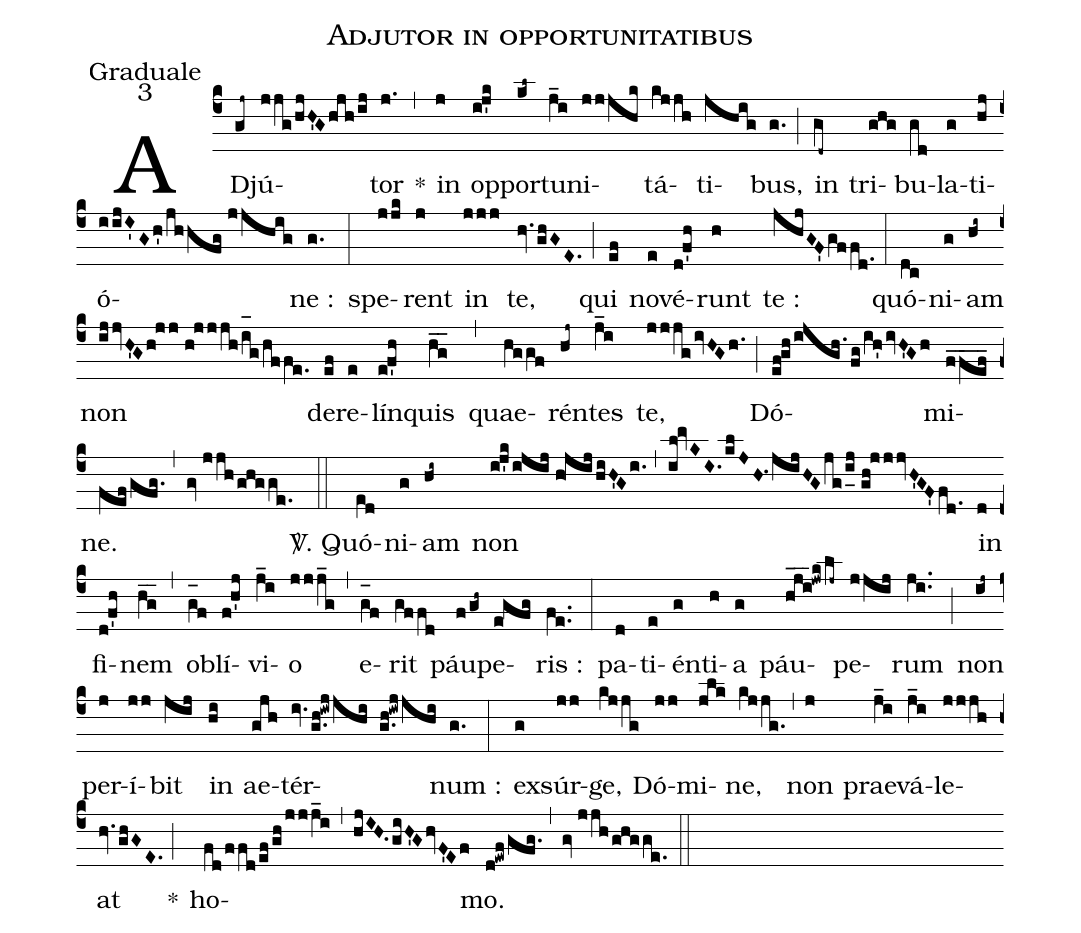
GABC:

name:Adjutor in opportunitatibus;
office-part:Graduale;
mode:3;
%%
(c4) AD(gj~)jú(jjg/hjH'Ghjh/ij)tor(j.) *(,) in(j) op(ij'k)por(kl~)tu(j_i)ni(jjjhk)tá(kjjh)ti(jhig)bus,(g.) (;) in(gd~) tri(ghg)bu(gd)la(g)ti(hj)ó(iijI'Gh'/jhhfg//jjhig)ne :(g.) (:) spe(jjk)rent(j) in(jjj) te,(hv.ghGE.) (;) qui(ef) no(e)vé(d!f'h)runt(h) te :(jhjGF'gffd.) (:) quó(dc)ni(g)am(hi~) non(ijjvH'Gh!jj//h!jjjh/i_[oh:h]g/hffe.) de(ef)re(e)lín(ef'h)quis(hg__) (,) quae(hggf)rén(hj~)tes(j_i) te,(jjjgivHGh.) (;) Dó(ef!gh/ijgh./fg/!ih'ivH'Gh)mi(f_/fef___)ne.(fefgfg.) (,) (gv//jjhghgge.) (::) <sp>V/</sp>. Quó(e[ll:1]d)ni(g)am(hi~) non(ij'k/ijij//h!jij/hiH'Gi.) (,) ([oll:1{1]il!mvKI.kl[oll:}]/JH.1jijHGjg/i_[uh:l]j//gh!jjjvH'GF'fd.) in(d) fi(d!f'h)nem(hg__) (,) ob(g_[oh:h]f)lí(f!h'j)vi(j_i)o(jjj_g) (,) e(g_[oh:h]f)rit(gffd) páu(f/gh~)pe(e!gfg)ris :(fe..) (:) pa(d)ti(e)én(g)ti(h)a(g) páu(h_j_i_3!jwk/lj~)pe(jjij)rum(ji..) (;) non(ij~) per(j)í(jj)bit(jij) in(hi) ae(gjh)tér(iv.g.h!iwjjhi g.h!iwjjhi)num :(g.) (:) ex(g)súr(jj)ge,(kjjg) Dó(jj)mi(jlk)ne,(kjjg.) (,) non(j) prae(j_i)vá(j_i)le(jjjh)at(hv.ghGE.) <clear>*(;) ho(fd/ffd/ef/gh/jjj_i)(,)(hjIH.giH'GhvF'Ef)mo.(d!ewf/gfg.) (,) (gv//jjhghgge.) (::)
